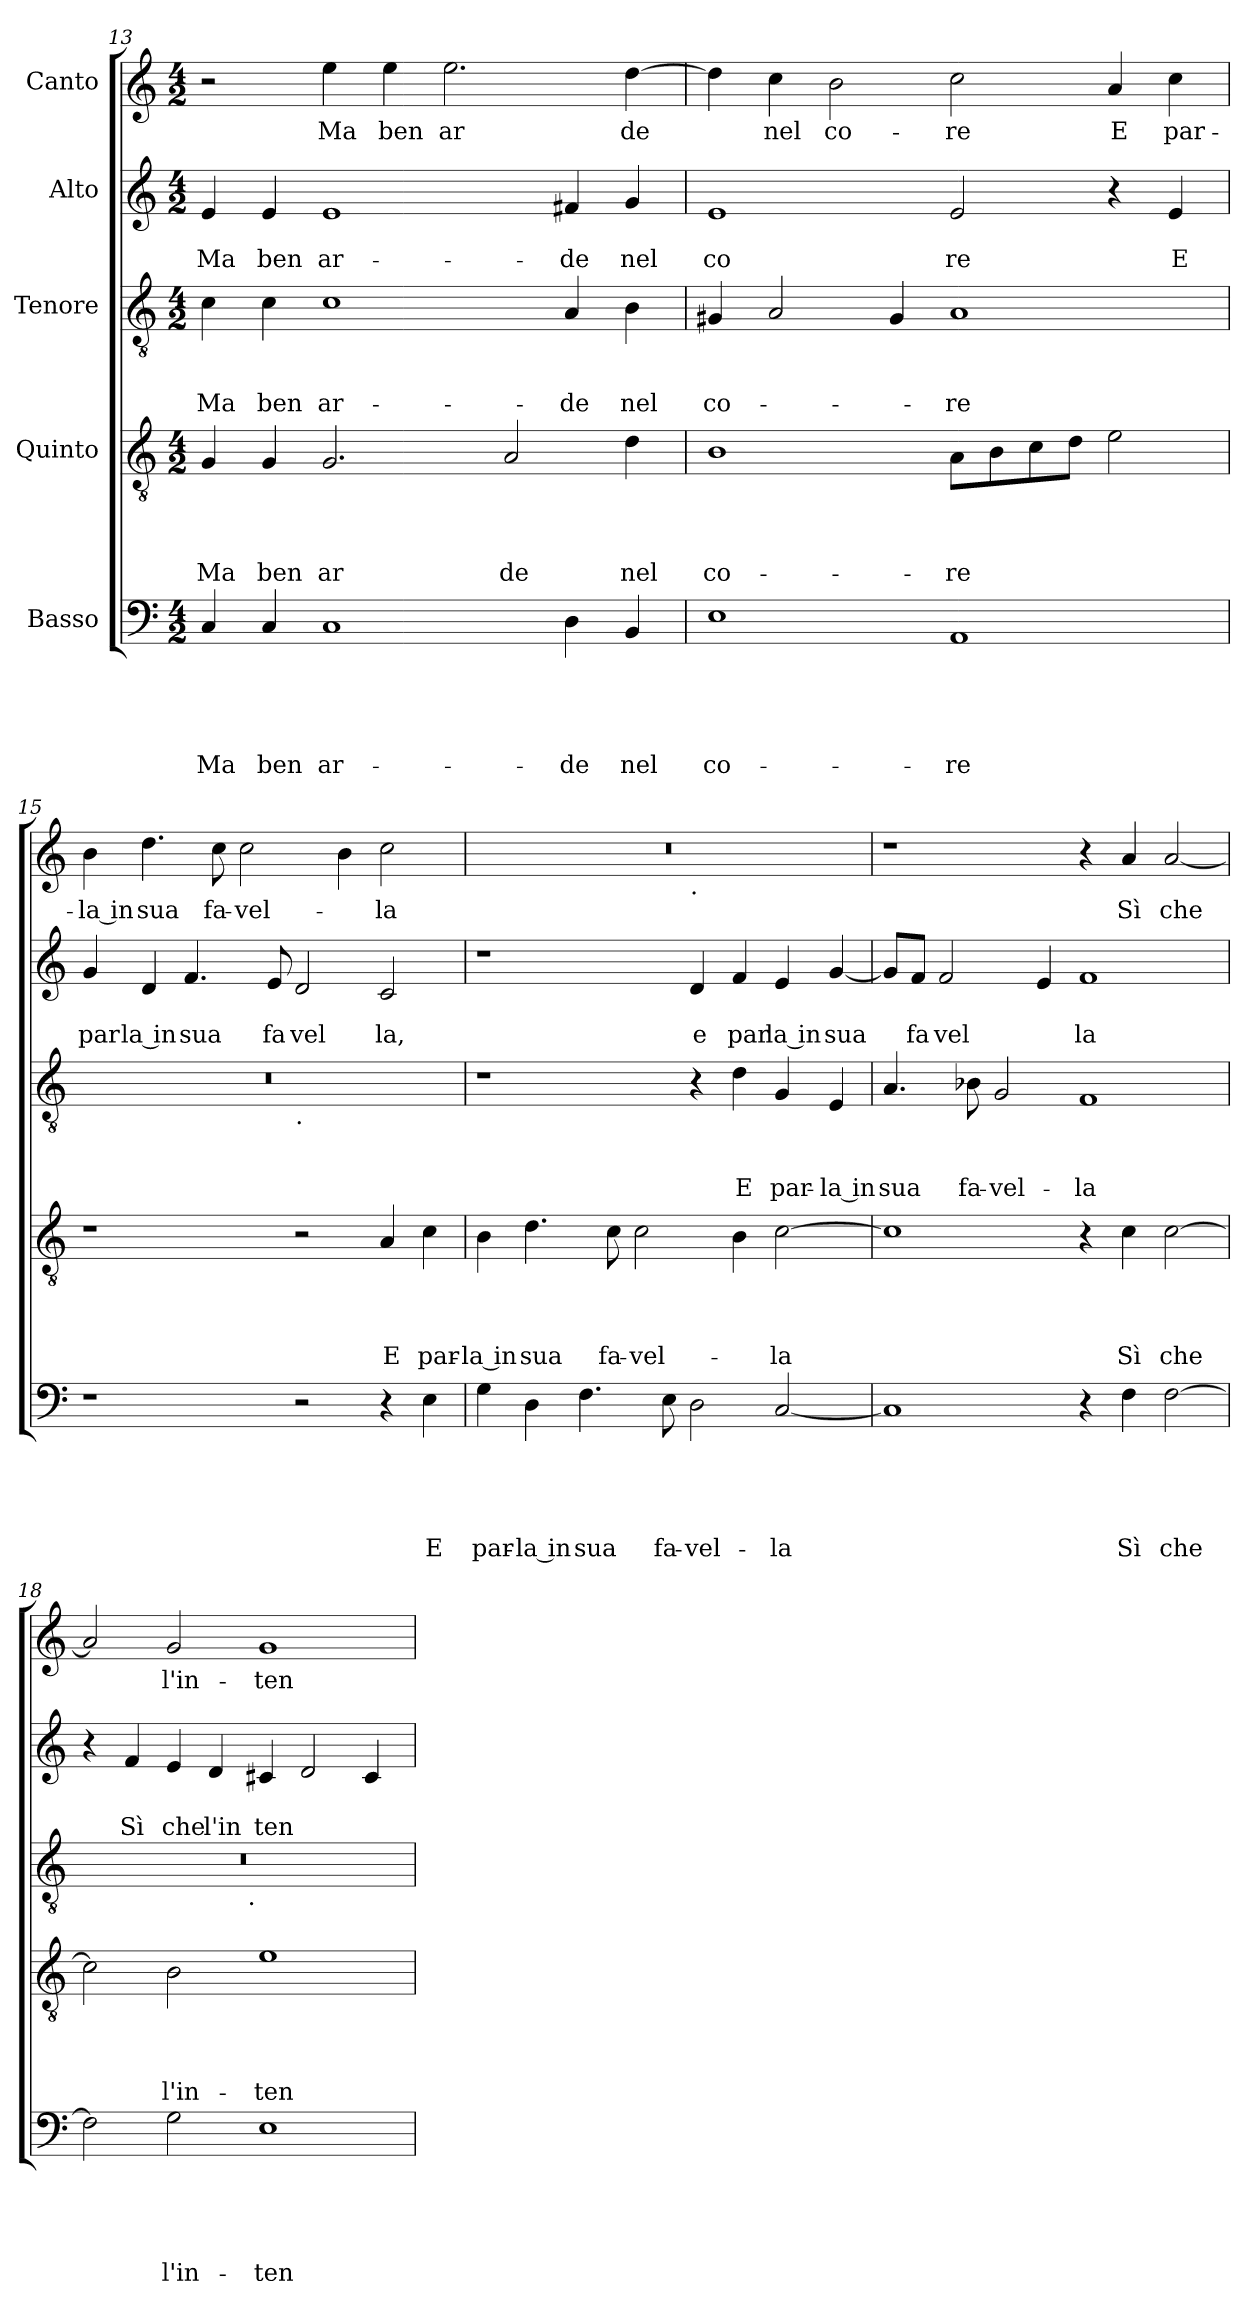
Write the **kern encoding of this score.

**kern	**text	**text	**text	**text	**text	**kern	**text	**text	**text	**text	**kern	**text	**text	**text	**kern	**text	**text	**kern	**text
*part5	*part5	*part5	*part5	*part5	*part5	*part4	*part4	*part4	*part4	*part4	*part3	*part3	*part3	*part3	*part2	*part2	*part2	*part1	*part1
*staff5	*staff5	*staff5	*staff5	*staff5	*staff5	*staff4	*staff4	*staff4	*staff4	*staff4	*staff3	*staff3	*staff3	*staff3	*staff2	*staff2	*staff2	*staff1	*staff1
*I"Basso	*	*	*	*	*	*I"Quinto	*	*	*	*	*I"Tenore	*	*	*	*I"Alto	*	*	*I"Canto	*
*clefF4	*	*	*	*	*	*clefGv2	*	*	*	*	*clefGv2	*	*	*	*clefG2	*	*	*clefG2	*
*k[]	*	*	*	*	*	*k[]	*	*	*	*	*k[]	*	*	*	*k[]	*	*	*k[]	*
*C:	*	*	*	*	*	*C:	*	*	*	*	*C:	*	*	*	*C:	*	*	*C:	*
*M4/2	*	*	*	*	*	*M4/2	*	*	*	*	*M4/2	*	*	*	*M4/2	*	*	*M4/2	*
=13	=13	=13	=13	=13	=13	=13	=13	=13	=13	=13	=13	=13	=13	=13	=13	=13	=13	=13	=13
!	!	!	!	!	!LO:LY:b	!	!	!	!	!LO:LY:b	!	!	!	!LO:LY:b	!	!	!LO:LY:b	!	!
4C/	.	.	.	.	Ma	4G/	.	.	.	Ma	4c\	.	.	Ma	4e/	.	Ma	2r	.
!	!	!	!	!	!LO:LY:b	!	!	!	!	!LO:LY:b	!	!	!	!LO:LY:b	!	!	!LO:LY:b	!	!
4C/	.	.	.	.	ben	4G/	.	.	.	ben	4c\	.	.	ben	4e/	.	ben	.	.
!	!	!	!	!	!LO:LY:b	!	!	!	!	!LO:LY:b	!	!	!	!LO:LY:b	!	!	!LO:LY:b	!	!LO:LY:b
1C	.	.	.	.	ar-	2.G/	.	.	.	ar	1c	.	.	ar-	1e	.	ar-	4ee\	Ma
!	!	!	!	!	!	!	!	!	!	!	!	!	!	!	!	!	!	!	!LO:LY:b
.	.	.	.	.	.	.	.	.	.	.	.	.	.	.	.	.	.	4ee\	ben
!	!	!	!	!	!	!	!	!	!	!	!	!	!	!	!	!	!	!	!LO:LY:b
.	.	.	.	.	.	.	.	.	.	.	.	.	.	.	.	.	.	2.ee\	ar
!	!	!	!	!	!	!	!	!	!	!LO:LY:b	!	!	!	!	!	!	!	!	!
.	.	.	.	.	.	2A/	.	.	.	de	.	.	.	.	.	.	.	.	.
!	!	!	!	!	!LO:LY:b	!	!	!	!	!	!	!	!	!LO:LY:b	!	!	!LO:LY:b	!	!
4D\	.	.	.	.	-de	.	.	.	.	.	4A/	.	.	-de	4f#X/	.	-de	.	.
!	!	!	!	!	!LO:LY:b	!	!	!	!	!LO:LY:b	!	!	!	!LO:LY:b	!	!	!LO:LY:b	!	!LO:LY:b
4BB/	.	.	.	.	nel	4d\	.	.	.	nel	4B\	.	.	nel	4g/	.	nel	[>4dd\	de
!!LO:PB:g=z
=14	=14	=14	=14	=14	=14	=14	=14	=14	=14	=14	=14	=14	=14	=14	=14	=14	=14	=14	=14
!	!	!	!	!	!LO:LY:b	!	!	!	!	!LO:LY:b	!	!	!	!LO:LY:b	!	!	!LO:LY:b	!	!
1E	.	.	.	.	co-	1B	.	.	.	co-	4G#X/	.	.	co-	1e	.	co	4dd\]	.
!	!	!	!	!	!	!	!	!	!	!	!	!	!	!	!	!	!	!	!LO:LY:b
.	.	.	.	.	.	.	.	.	.	.	2A/	.	.	.	.	.	.	4cc\	nel
!	!	!	!	!	!	!	!	!	!	!	!	!	!	!	!	!	!	!	!LO:LY:b
.	.	.	.	.	.	.	.	.	.	.	.	.	.	.	.	.	.	2b\	co-
.	.	.	.	.	.	.	.	.	.	.	4G#/	.	.	.	.	.	.	.	.
!	!	!	!	!	!LO:LY:b	!	!	!	!	!LO:LY:b	!	!	!	!LO:LY:b	!	!	!LO:LY:b	!	!LO:LY:b
1AA	.	.	.	.	-re	8A\L	.	.	.	-re	1A	.	.	-re	2e/	.	re	2cc\	-re
.	.	.	.	.	.	8B\	.	.	.	.	.	.	.	.	.	.	.	.	.
.	.	.	.	.	.	8c\	.	.	.	.	.	.	.	.	.	.	.	.	.
.	.	.	.	.	.	8d\J	.	.	.	.	.	.	.	.	.	.	.	.	.
!	!	!	!	!	!	!	!	!	!	!	!	!	!	!	!	!	!	!	!LO:LY:b
.	.	.	.	.	.	2e\	.	.	.	.	.	.	.	.	4r	.	.	4a/	E
!	!	!	!	!	!	!	!	!	!	!	!	!	!	!	!	!	!LO:LY:b	!	!LO:LY:b
.	.	.	.	.	.	.	.	.	.	.	.	.	.	.	4e/	.	E	4cc\	par-
=15	=15	=15	=15	=15	=15	=15	=15	=15	=15	=15	=15	=15	=15	=15	=15	=15	=15	=15	=15
!	!	!	!	!	!	!	!	!	!	!	!	!	!	!	!	!	!LO:LY:b	!	!LO:LY:b:rj
*	*	*	*	*	*	*	*	*	*	*	*^	*	*	*	*	*	*	*	*
1r	.	.	.	.	.	1r	.	.	.	.	0r	1ryy	.	.	.	4g/	.	par	4b\	-la in
!	!	!	!	!	!	!	!	!	!	!	!	!	!	!	!	!	!	!LO:LY:b:rj	!	!LO:LY:b
.	.	.	.	.	.	.	.	.	.	.	.	.	.	.	.	4d/	.	la in	4.dd\	sua
!	!	!	!	!	!	!	!	!	!	!	!	!	!	!	!	!	!	!LO:LY:b	!	!
.	.	.	.	.	.	.	.	.	.	.	.	.	.	.	.	4.f/	.	sua	.	.
!	!	!	!	!	!	!	!	!	!	!	!	!	!	!	!	!	!	!	!	!LO:LY:b
.	.	.	.	.	.	.	.	.	.	.	.	.	.	.	.	.	.	.	8cc\	fa-
!	!	!	!	!	!	!	!	!	!	!	!	!	!	!	!	!	!	!	!	!LO:LY:b
.	.	.	.	.	.	.	.	.	.	.	.	.	.	.	.	.	.	.	2cc\	-vel-
!	!	!	!	!	!	!	!	!	!	!	!	!	!	!	!	!	!	!LO:LY:b	!	!
.	.	.	.	.	.	.	.	.	.	.	.	.	.	.	.	8e/	.	fa	.	.
!	!	!	!	!	!	!	!	!	!	!	!	!LO:TX:b:t=.	!	!	!	!	!	!	!	!
!	!	!	!	!	!	!	!	!	!	!	!	!	!	!	!	!	!	!LO:LY:b	!	!
2r	.	.	.	.	.	2r	.	.	.	.	.	1ryy	.	.	.	2d/	.	vel	.	.
.	.	.	.	.	.	.	.	.	.	.	.	.	.	.	.	.	.	.	4b\	.
!	!	!	!	!	!	!	!	!	!	!LO:LY:b	!	!	!	!	!	!	!	!LO:LY:b	!	!LO:LY:b
4r	.	.	.	.	.	4A/	.	.	.	E	.	.	.	.	.	2c/	.	la,	2cc\	-la
!	!	!	!	!	!LO:LY:b	!	!	!	!	!LO:LY:b	!	!	!	!	!	!	!	!	!	!
4E\	.	.	.	.	E	4c\	.	.	.	par-	.	.	.	.	.	.	.	.	.	.
=16	=16	=16	=16	=16	=16	=16	=16	=16	=16	=16	=16	=16	=16	=16	=16	=16	=16	=16	=16	=16
!	!	!	!	!	!LO:LY:b	!	!	!	!	!LO:LY:b:rj	!	!	!	!	!	!	!	!	!	!
*	*	*	*	*	*	*	*	*	*	*	*v	*v	*	*	*	*	*	*	*^	*
(4G\	.	.	.	.	par-	4B\	.	.	.	-la in	1r	.	.	.	1r	.	.	0r	1ryy	.
!	!	!	!	!	!LO:LY:b:rj	!	!	!	!	!LO:LY:b	!	!	!	!	!	!	!	!	!	!
4D\	.	.	.	.	-la in	4.d\	.	.	.	sua	.	.	.	.	.	.	.	.	.	.
!	!	!	!	!	!LO:LY:b	!	!	!	!	!	!	!	!	!	!	!	!	!	!	!
4.F\	.	.	.	.	sua	.	.	.	.	.	.	.	.	.	.	.	.	.	.	.
!	!	!	!	!	!	!	!	!	!	!LO:LY:b	!	!	!	!	!	!	!	!	!	!
.	.	.	.	.	.	8c\	.	.	.	fa-	.	.	.	.	.	.	.	.	.	.
!	!	!	!	!	!	!	!	!	!	!LO:LY:b	!	!	!	!	!	!	!	!	!	!
.	.	.	.	.	.	2c\	.	.	.	-vel-	.	.	.	.	.	.	.	.	.	.
!	!	!	!	!	!LO:LY:b	!	!	!	!	!	!	!	!	!	!	!	!	!	!	!
8E\	.	.	.	.	fa-	.	.	.	.	.	.	.	.	.	.	.	.	.	.	.
!	!	!	!	!	!	!	!	!	!	!	!	!	!	!	!	!	!	!	!LO:TX:b:t=.	!
!	!	!	!	!	!LO:LY:b	!	!	!	!	!	!	!	!	!	!	!	!LO:LY:b	!	!	!
2D\	.	.	.	.	-vel-	.	.	.	.	.	4r	.	.	.	4d/	.	e	.	1ryy	.
!	!	!	!	!	!	!	!	!	!	!	!	!	!	!LO:LY:b	!	!	!LO:LY:b	!	!	!
.	.	.	.	.	.	4B\	.	.	.	.	4d\	.	.	E	4f/	.	par	.	.	.
!	!	!	!	!	!LO:LY:b	!	!	!	!	!LO:LY:b	!	!	!	!LO:LY:b	!	!	!LO:LY:b:rj	!	!	!
[<2C/	.	.	.	.	-la	[>2c\	.	.	.	-la	4G/	.	.	par-	4e/	.	la in	.	.	.
!	!	!	!	!	!	!	!	!	!	!	!	!	!	!LO:LY:b:rj	!	!	!LO:LY:b	!	!	!
.	.	.	.	.	.	.	.	.	.	.	4E/	.	.	-la in	[<4g/	.	sua	.	.	.
=17	=17	=17	=17	=17	=17	=17	=17	=17	=17	=17	=17	=17	=17	=17	=17	=17	=17	=17	=17	=17
!	!	!	!	!	!	!	!	!	!	!	!	!	!	!LO:LY:b	!	!	!	!	!	!
*	*	*	*	*	*	*	*	*	*	*	*	*	*	*	*	*	*	*v	*v	*
1C]	.	.	.	.	.	1c]	.	.	.	.	4.A/	.	.	sua	8g/L]	.	.	1r	.
!	!	!	!	!	!	!	!	!	!	!	!	!	!	!	!	!	!LO:LY:b	!	!
.	.	.	.	.	.	.	.	.	.	.	.	.	.	.	8f/J	.	fa	.	.
!	!	!	!	!	!	!	!	!	!	!	!	!	!	!	!	!	!LO:LY:b	!	!
.	.	.	.	.	.	.	.	.	.	.	.	.	.	.	2f/	.	vel	.	.
!	!	!	!	!	!	!	!	!	!	!	!	!	!	!LO:LY:b	!	!	!	!	!
.	.	.	.	.	.	.	.	.	.	.	8B-X\	.	.	fa-	.	.	.	.	.
!	!	!	!	!	!	!	!	!	!	!	!	!	!	!LO:LY:b	!	!	!	!	!
.	.	.	.	.	.	.	.	.	.	.	2G/	.	.	-vel-	.	.	.	.	.
.	.	.	.	.	.	.	.	.	.	.	.	.	.	.	4e/	.	.	.	.
!	!	!	!	!	!	!	!	!	!	!	!	!	!	!LO:LY:b	!	!	!LO:LY:b	!	!
4r	.	.	.	.	.	4r	.	.	.	.	1F	.	.	-la	1f	.	la	4r	.
!	!	!	!	!	!LO:LY:b	!	!	!	!	!LO:LY:b	!	!	!	!	!	!	!	!	!LO:LY:b
4F\	.	.	.	.	Sì	4c\	.	.	.	Sì	.	.	.	.	.	.	.	4a/	Sì
!	!	!	!	!	!LO:LY:b	!	!	!	!	!LO:LY:b	!	!	!	!	!	!	!	!	!LO:LY:b
[>2F\	.	.	.	.	che	[>2c\	.	.	.	che	.	.	.	.	.	.	.	[<2a/	che
=18	=18	=18	=18	=18	=18	=18	=18	=18	=18	=18	=18	=18	=18	=18	=18	=18	=18	=18	=18
*	*	*	*	*	*	*	*	*	*	*	*^	*	*	*	*	*	*	*	*
2F\]	.	.	.	.	.	2c\]	.	.	.	.	0r	2ryy	.	.	.	4r	.	.	2a/]	.
!	!	!	!	!	!	!	!	!	!	!	!	!	!	!	!	!	!	!LO:LY:b	!	!
.	.	.	.	.	.	.	.	.	.	.	.	.	.	.	.	4f/	.	Sì	.	.
!	!	!	!	!	!LO:LY:b	!	!	!	!	!LO:LY:b	!	!	!	!	!	!	!	!LO:LY:b	!	!LO:LY:b
2G\	.	.	.	.	l'in-	2B\	.	.	.	l'in-	.	4...ryy	.	.	.	4e/	.	che	2g/	l'in-
!	!	!	!	!	!	!	!	!	!	!	!	!	!	!	!	!	!	!LO:LY:b	!	!
.	.	.	.	.	.	.	.	.	.	.	.	.	.	.	.	4d/	.	l'in	.	.
!	!	!	!	!	!	!	!	!	!	!	!	!LO:TX:b:t=.	!	!	!	!	!	!	!	!
.	.	.	.	.	.	.	.	.	.	.	.	1ryy	.	.	.	.	.	.	.	.
!	!	!	!	!	!LO:LY:b	!	!	!	!	!LO:LY:b	!	!	!	!	!	!	!	!LO:LY:b	!	!LO:LY:b
1E	.	.	.	.	-ten-	1e	.	.	.	-ten-	.	.	.	.	.	4c#X/	.	ten	1g	-ten-
.	.	.	.	.	.	.	.	.	.	.	.	.	.	.	.	2d/	.	.	.	.
.	.	.	.	.	.	.	.	.	.	.	.	.	.	.	.	4c#/	.	.	.	.
.	.	.	.	.	.	.	.	.	.	.	.	32ryy	.	.	.	.	.	.	.	.
*	*	*	*	*	*	*	*	*	*	*	*v	*v	*	*	*	*	*	*	*	*
=	=	=	=	=	=	=	=	=	=	=	=	=	=	=	=	=	=	=	=
*-	*-	*-	*-	*-	*-	*-	*-	*-	*-	*-	*-	*-	*-	*-	*-	*-	*-	*-	*-
